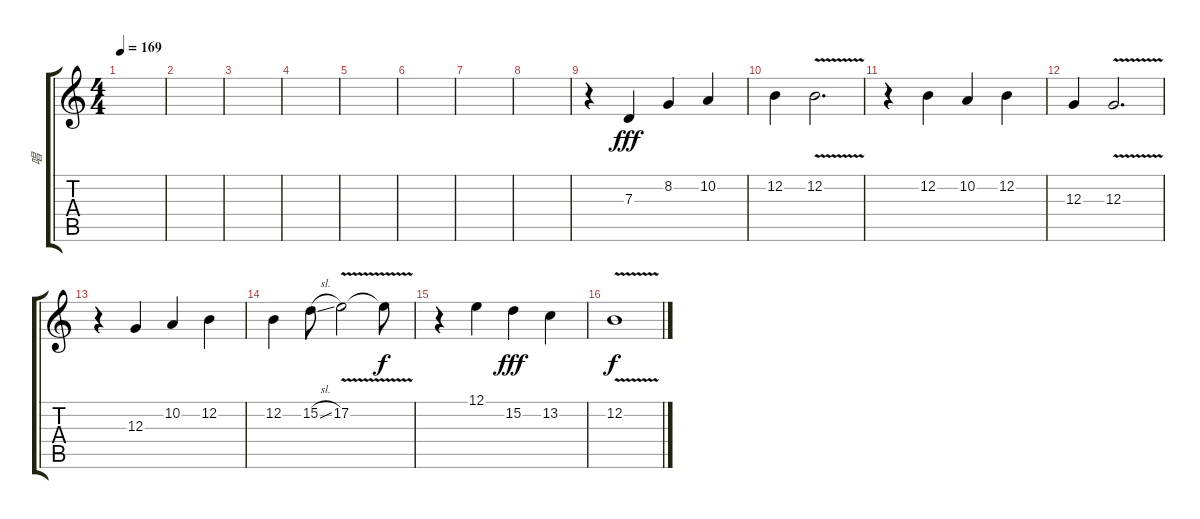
\track ("唱" "唱") {instrument lead1square}
\staff {score tabs}
\tuning (E4 B3 G3 D3 A2 E2) {hide}
\ts (4 4)
\tempo 169
\clef g2
\ks c
|
|
|
|
|
|
|
|
r.4 7.3.4{dy fff} 8.2.4 10.2.4 |
12.2.4 12.2{v}.2{d} |
r.4 12.2.4 10.2.4 12.2.4 |
12.3.4 12.3{v}.2{d} |
r.4 12.3.4 10.2.4 12.2.4 |
12.2.4 15.2{sl}.8 17.2{v}.2 17.2{t}.8{dy f} |
r.4 12.1.4 15.2.4{dy fff} 13.2.4 |
12.2{v}.1{dy f}
